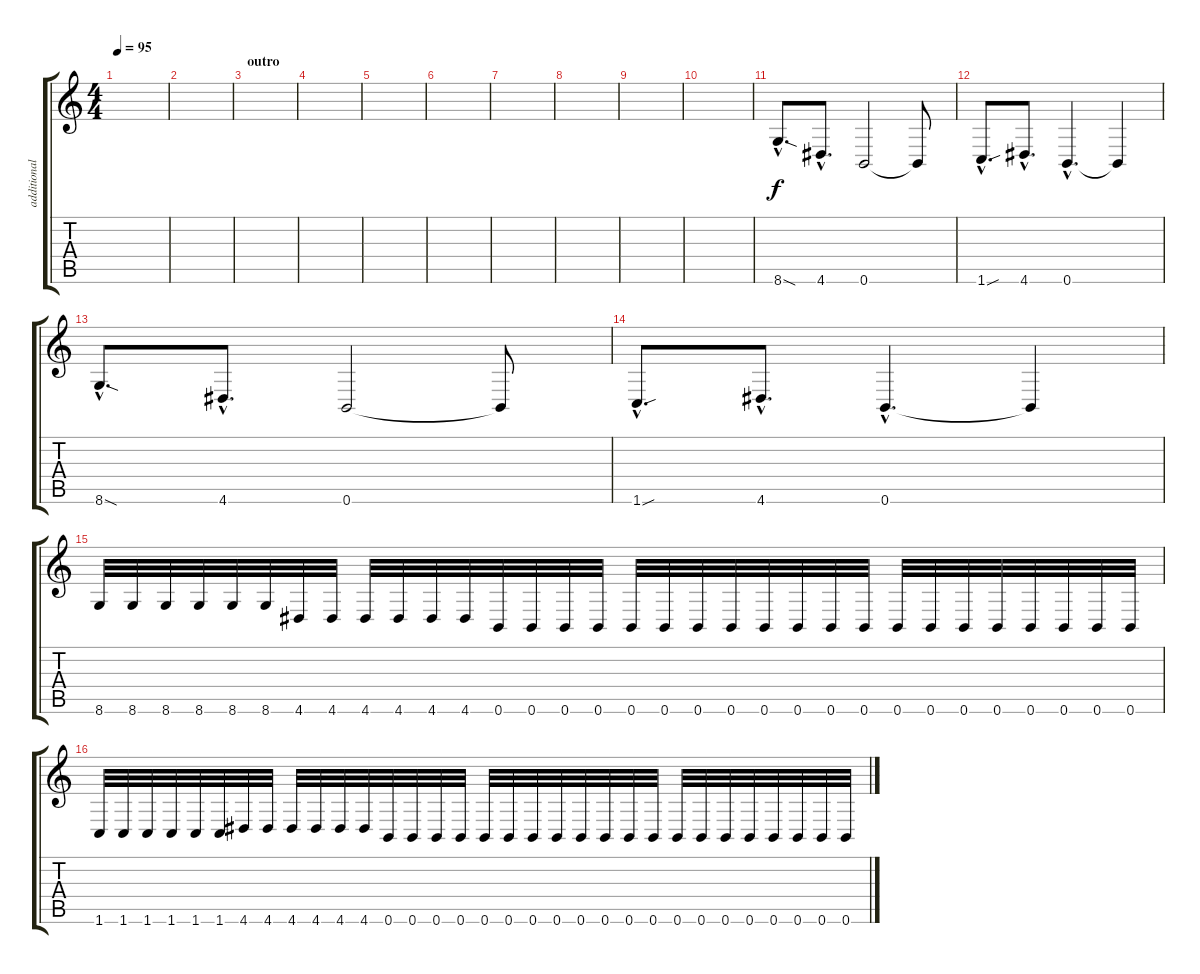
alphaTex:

\track ("additional guitar" "additional") {instrument distortionguitar}
\staff {score tabs}
\tuning (Db4 Ab3 E3 B2 Gb2 B1) {hide}
\ts (4 4)
\tempo 95
\clef g2
\ks c
|
|
\section ("" "outro")
|
|
|
|
|
|
|
|
8.6{sod hac}.8{d} 4.6{hac}.8{d} 0.6.2 0.6{t}.8 |
1.6{sou hac}.8{d} 4.6{hac}.8{d} 0.6{hac}.4{d} 0.6{t}.4 |
8.6{sod hac}.8{d} 4.6{hac}.8{d} 0.6.2 0.6{t}.8 |
1.6{sou hac}.8{d} 4.6{hac}.8{d} 0.6{hac}.4{d} 0.6{t}.4 |
8.6.32 8.6.32 8.6.32 8.6.32 8.6.32 8.6.32 4.6.32 4.6.32 4.6.32 4.6.32 4.6.32 4.6.32 0.6.32 0.6.32 0.6.32 0.6.32 0.6.32 0.6.32 0.6.32 0.6.32 0.6.32 0.6.32 0.6.32 0.6.32 0.6.32 0.6.32 0.6.32 0.6.32 0.6.32 0.6.32 0.6.32 0.6.32 |
1.6.32 1.6.32 1.6.32 1.6.32 1.6.32 1.6.32 4.6.32 4.6.32 4.6.32 4.6.32 4.6.32 4.6.32 0.6.32 0.6.32 0.6.32 0.6.32 0.6.32 0.6.32 0.6.32 0.6.32 0.6.32 0.6.32 0.6.32 0.6.32 0.6.32 0.6.32 0.6.32 0.6.32 0.6.32 0.6.32 0.6.32 0.6.32
